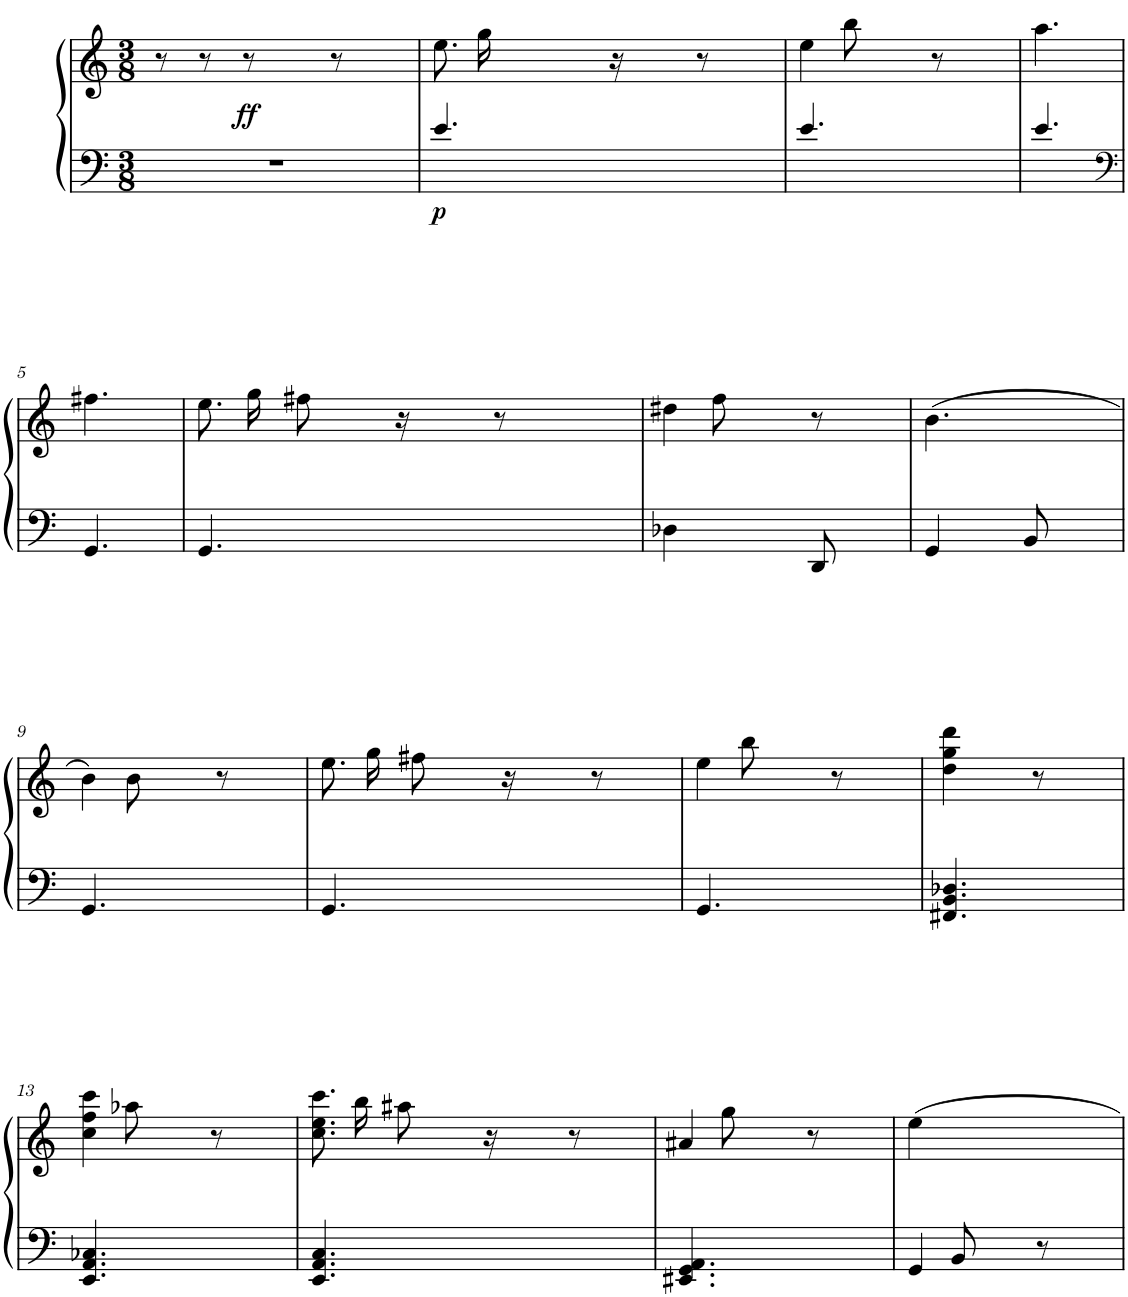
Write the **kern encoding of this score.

**kern	**kern	**dynam
*part1	*part1	*part1
*staff2	*staff1	*staff1/2
*I"Piano	*	*
*I'Pno	*	*
*clefF4	*clefG2	*
*k[]	*k[]	*
*M3/8	*M3/8	*
=1	=1	=1
4.r	8r	.
!	!	!LO:DY:b
.	8r	ff
.	8r	.
8ryy	8r	.
=2	=2	=2
!	!	!LO:DY:b=2
4.e/	8.ee\	p
.	16gg\	.
.	16r	.
.	8r	.
16ryy	.	.
=3	=3	=3
4.e/	4ee\	.
.	8bb\	.
8ryy	8r	.
=4	=4	=4
4.e/	4.aa\	.
!!LO:LB:g=z
=5	=5	=5
*clefF4	*	*
4.GG/	4.ff#X\	.
=6	=6	=6
4.GG/	8.ee\	.
.	16gg\	.
.	8ff#X\	.
4ryy	16r	.
.	8r	.
.	16ryy	.
=7	=7	=7
4D-X\	4dd#X\	.
8DD/	8ff\	.
8ryy	8r	.
=8	=8	=8
4GG/	(4.b\	.
8BB/	.	.
!!LO:LB:g=z
=9	=9	=9
4.GG/	4b\)	.
.	8b\	.
8ryy	8r	.
=10	=10	=10
4.GG/	8.ee\	.
.	16gg\	.
.	8ff#X\	.
8.ryy	16r	.
.	8r	.
=11	=11	=11
4.GG/	4ee\	.
.	8bb\	.
8ryy	8r	.
=12	=12	=12
4.FF#X/ 4.BB/ 4.D-X/	4dd\ 4gg\ 4ddd\	.
.	8r	.
!!LO:LB:g=z
=13	=13	=13
4.EE/ 4.AA/ 4.C-X/	4cc\ 4ff\ 4ccc\	.
.	8aa-X\	.
8ryy	8r	.
=14	=14	=14
4.EE/ 4.AA/ 4.C/	8.cc\ 8.ee\ 8.ccc\	.
.	16bb\	.
.	8aa#X\	.
8.ryy	16r	.
.	8r	.
=15	=15	=15
4.EE#X/ 4.GG/ 4.AA/	4a#X/	.
.	8gg\	.
8ryy	8r	.
=16	=16	=16
4GG/	4ee\	.
8BB/	8ryy	.
8r	8ryy	.
=	=	=
*-	*-	*-
